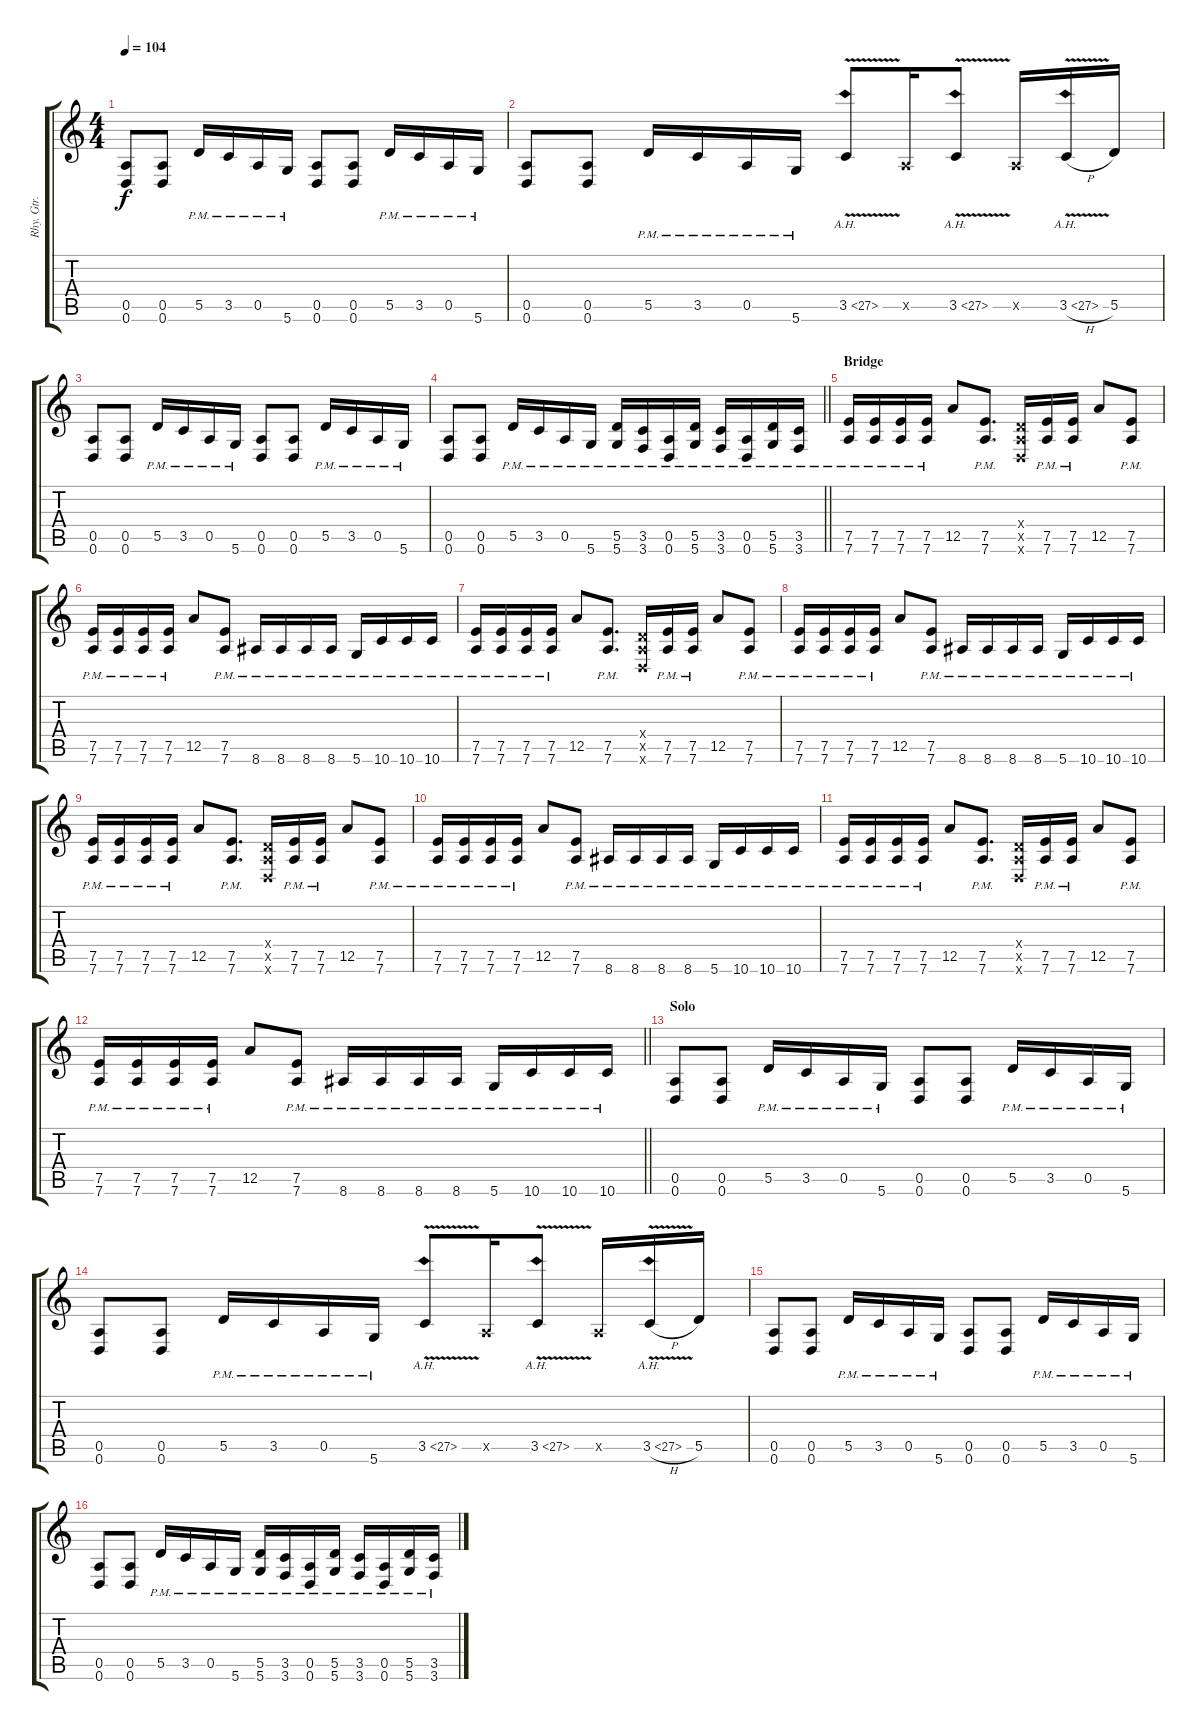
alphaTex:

\track ("Rhy. Gtr. 2" "Rhy. Gtr. ") {instrument distortionguitar}
\staff {score tabs}
\tuning (E4 B3 G3 D3 A2 D2) {hide}
\ts (4 4)
\tempo 104
\clef g2
\ks c
(0.5 0.6).8{dy f} (0.5 0.6).8 5.5{pm}.16 3.5{pm}.16 0.5{pm}.16 5.6{pm}.16 (0.5 0.6).8 (0.5 0.6).8 5.5{pm}.16 3.5{pm}.16 0.5{pm}.16 5.6{pm}.16 |
(0.5 0.6).8 (0.5 0.6).8 5.5{pm}.16 3.5{pm}.16 0.5{pm}.16 5.6{pm}.16 3.5{ah 24 v}.8 0.5{x}.16 3.5{ah 24 v}.8 0.5{x}.16 3.5{ah 24 v h}.16 5.5.16 |
(0.5 0.6).8 (0.5 0.6).8 5.5{pm}.16 3.5{pm}.16 0.5{pm}.16 5.6{pm}.16 (0.5 0.6).8 (0.5 0.6).8 5.5{pm}.16 3.5{pm}.16 0.5{pm}.16 5.6{pm}.16 |
\barLineRight lightlight
(0.5 0.6).8 (0.5 0.6).8 5.5{pm}.16 3.5{pm}.16 0.5{pm}.16 5.6{pm}.16 (5.5{pm} 5.6{pm}).16 (3.5{pm} 3.6{pm}).16 (0.5{pm} 0.6{pm}).16 (5.5{pm} 5.6{pm}).16 (3.5{pm} 3.6{pm}).16 (0.5{pm} 0.6{pm}).16 (5.5{pm} 5.6{pm}).16 (3.5{pm} 3.6{pm}).16 |
\section ("" "Bridge")
(7.5{pm} 7.6{pm}).16 (7.5{pm} 7.6{pm}).16 (7.5{pm} 7.6{pm}).16 (7.5{pm} 7.6{pm}).16 12.5.8 (7.5{pm} 7.6{pm}).8{d} (0.4{x} 0.5{x} 0.6{x}).16 (7.5{pm} 7.6{pm}).16 (7.5{pm} 7.6{pm}).16 12.5.8 (7.5{pm} 7.6{pm}).8 |
(7.5{pm} 7.6{pm}).16 (7.5{pm} 7.6{pm}).16 (7.5{pm} 7.6{pm}).16 (7.5{pm} 7.6{pm}).16 12.5.8 (7.5{pm} 7.6{pm}).8 8.6{pm}.16 8.6{pm}.16 8.6{pm}.16 8.6{pm}.16 5.6{pm}.16 10.6{pm}.16 10.6{pm}.16 10.6{pm}.16 |
(7.5{pm} 7.6{pm}).16 (7.5{pm} 7.6{pm}).16 (7.5{pm} 7.6{pm}).16 (7.5{pm} 7.6{pm}).16 12.5.8 (7.5{pm} 7.6{pm}).8{d} (0.4{x} 0.5{x} 0.6{x}).16 (7.5{pm} 7.6{pm}).16 (7.5{pm} 7.6{pm}).16 12.5.8 (7.5{pm} 7.6{pm}).8 |
(7.5{pm} 7.6{pm}).16 (7.5{pm} 7.6{pm}).16 (7.5{pm} 7.6{pm}).16 (7.5{pm} 7.6{pm}).16 12.5.8 (7.5{pm} 7.6{pm}).8 8.6{pm}.16 8.6{pm}.16 8.6{pm}.16 8.6{pm}.16 5.6{pm}.16 10.6{pm}.16 10.6{pm}.16 10.6{pm}.16 |
(7.5{pm} 7.6{pm}).16 (7.5{pm} 7.6{pm}).16 (7.5{pm} 7.6{pm}).16 (7.5{pm} 7.6{pm}).16 12.5.8 (7.5{pm} 7.6{pm}).8{d} (0.4{x} 0.5{x} 0.6{x}).16 (7.5{pm} 7.6{pm}).16 (7.5{pm} 7.6{pm}).16 12.5.8 (7.5{pm} 7.6{pm}).8 |
(7.5{pm} 7.6{pm}).16 (7.5{pm} 7.6{pm}).16 (7.5{pm} 7.6{pm}).16 (7.5{pm} 7.6{pm}).16 12.5.8 (7.5{pm} 7.6{pm}).8 8.6{pm}.16 8.6{pm}.16 8.6{pm}.16 8.6{pm}.16 5.6{pm}.16 10.6{pm}.16 10.6{pm}.16 10.6{pm}.16 |
(7.5{pm} 7.6{pm}).16 (7.5{pm} 7.6{pm}).16 (7.5{pm} 7.6{pm}).16 (7.5{pm} 7.6{pm}).16 12.5.8 (7.5{pm} 7.6{pm}).8{d} (0.4{x} 0.5{x} 0.6{x}).16 (7.5{pm} 7.6{pm}).16 (7.5{pm} 7.6{pm}).16 12.5.8 (7.5{pm} 7.6{pm}).8 |
\barLineRight lightlight
(7.5{pm} 7.6{pm}).16 (7.5{pm} 7.6{pm}).16 (7.5{pm} 7.6{pm}).16 (7.5{pm} 7.6{pm}).16 12.5.8 (7.5{pm} 7.6{pm}).8 8.6{pm}.16 8.6{pm}.16 8.6{pm}.16 8.6{pm}.16 5.6{pm}.16 10.6{pm}.16 10.6{pm}.16 10.6{pm}.16 |
\section ("" "Solo")
(0.5 0.6).8{volume 5} (0.5 0.6).8 5.5{pm}.16 3.5{pm}.16 0.5{pm}.16 5.6{pm}.16 (0.5 0.6).8 (0.5 0.6).8 5.5{pm}.16 3.5{pm}.16 0.5{pm}.16 5.6{pm}.16 |
(0.5 0.6).8 (0.5 0.6).8 5.5{pm}.16 3.5{pm}.16 0.5{pm}.16 5.6{pm}.16 3.5{ah 24 v}.8 0.5{x}.16 3.5{ah 24 v}.8 0.5{x}.16 3.5{ah 24 v h}.16 5.5.16 |
(0.5 0.6).8 (0.5 0.6).8 5.5{pm}.16 3.5{pm}.16 0.5{pm}.16 5.6{pm}.16 (0.5 0.6).8 (0.5 0.6).8 5.5{pm}.16 3.5{pm}.16 0.5{pm}.16 5.6{pm}.16 |
(0.5 0.6).8 (0.5 0.6).8 5.5{pm}.16 3.5{pm}.16 0.5{pm}.16 5.6{pm}.16 (5.5{pm} 5.6{pm}).16 (3.5{pm} 3.6{pm}).16 (0.5{pm} 0.6{pm}).16 (5.5{pm} 5.6{pm}).16 (3.5{pm} 3.6{pm}).16 (0.5{pm} 0.6{pm}).16 (5.5{pm} 5.6{pm}).16 (3.5{pm} 3.6{pm}).16
